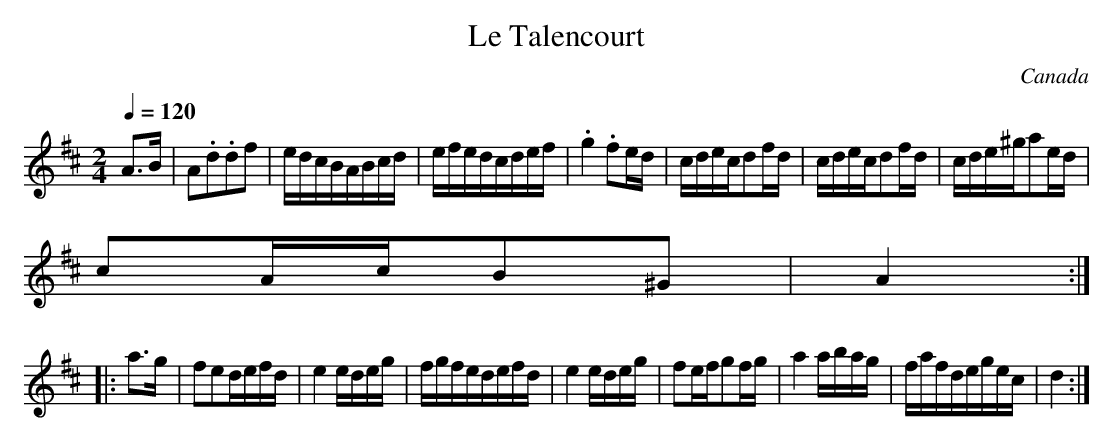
X:1
T:Le Talencourt
O:Canada
M:2/4
L:1/16
Q:1/4=120
K:D
A3B|A2.d2.d2f2|edcBABcd|efedcdef|.g4.f2ed|cdecd2fd|cdecd2fd|cde^ga2ed|
c2AcB2^G2|A4:|
|:a3g|f2e2defd|e4edeg|fgfedefd|e4edeg|f2efg2fg|a4abag|fafdegec|d4:|
